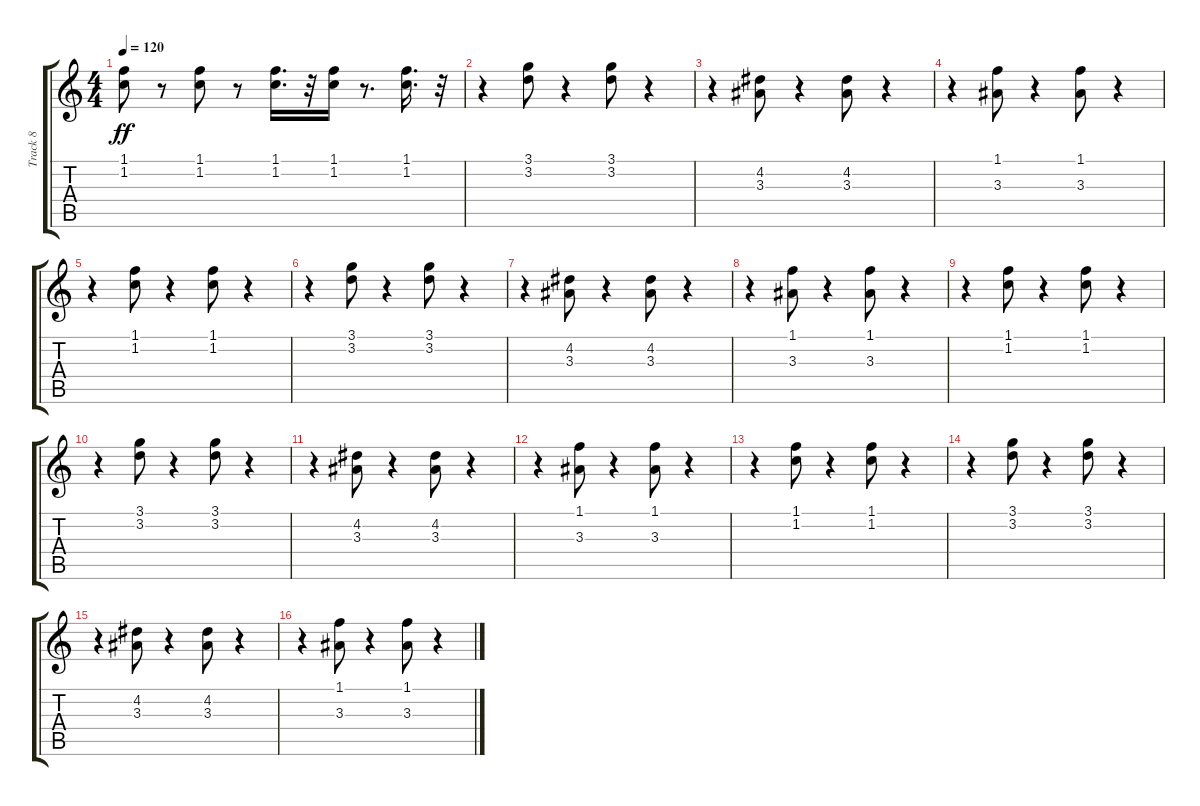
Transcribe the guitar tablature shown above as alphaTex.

\track ("Track 8" "Track 8") {instrument electricguitarmuted}
\staff {score tabs}
\tuning (E4 B3 G3 D3 A2 E2) {hide}
\ts (4 4)
\tempo 120
\clef g2
\ks c
(1.1 1.2).8{dy ff} r.8 (1.1 1.2).8 r.8 (1.1 1.2).16{d} r.32 (1.1 1.2).16 r.8{d} (1.1 1.2).16{d} r.32 |
r.4 (3.1 3.2).8 r.4 (3.1 3.2).8 r.4 |
r.4 (4.2 3.3).8 r.4 (4.2 3.3).8 r.4 |
r.4 (1.1 3.3).8 r.4 (1.1 3.3).8 r.4 |
r.4 (1.1 1.2).8 r.4 (1.1 1.2).8 r.4 |
r.4 (3.1 3.2).8 r.4 (3.1 3.2).8 r.4 |
r.4 (4.2 3.3).8 r.4 (4.2 3.3).8 r.4 |
r.4 (1.1 3.3).8 r.4 (1.1 3.3).8 r.4 |
r.4 (1.1 1.2).8 r.4 (1.1 1.2).8 r.4 |
r.4 (3.1 3.2).8 r.4 (3.1 3.2).8 r.4 |
r.4 (4.2 3.3).8 r.4 (4.2 3.3).8 r.4 |
r.4 (1.1 3.3).8 r.4 (1.1 3.3).8 r.4 |
r.4 (1.1 1.2).8 r.4 (1.1 1.2).8 r.4 |
r.4 (3.1 3.2).8 r.4 (3.1 3.2).8 r.4 |
r.4 (4.2 3.3).8 r.4 (4.2 3.3).8 r.4 |
r.4 (1.1 3.3).8 r.4 (1.1 3.3).8 r.4
